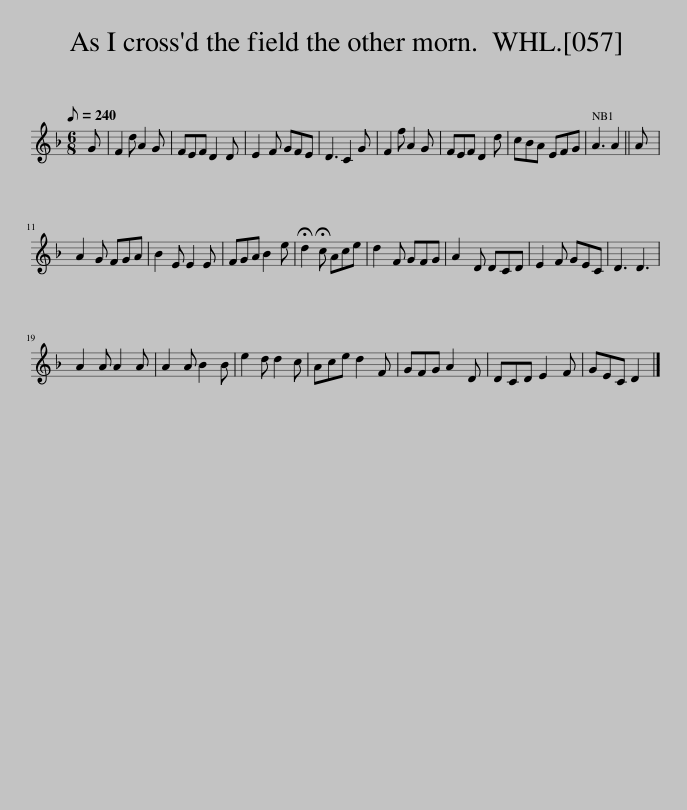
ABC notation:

X:1
L:1/8
Q:1/8=240
M:6/8
I:linebreak $
K:Dmin
V:1 treble
V:1
 G | F2 d A2 G | FEF D2 D | E2 F GFE | D3 C2 G | %5
 F2 f A2 G | FEF D2 d | cBA EFG | A3 A2 || A |$ %10
 A2 G FGA | B2 E E2 E | FGA B2 e | !fermata!d2 !fermata!c Ace | d2 F GFG | %15
 A2 D DCD | E2 F GEC | D3 D3 |$ A2 A A2 A | A2 A B2 B | %20
 e2 d d2 c | Ace d2 F | GFG A2 D | DCD E2 F | GEC D2 |] %25
